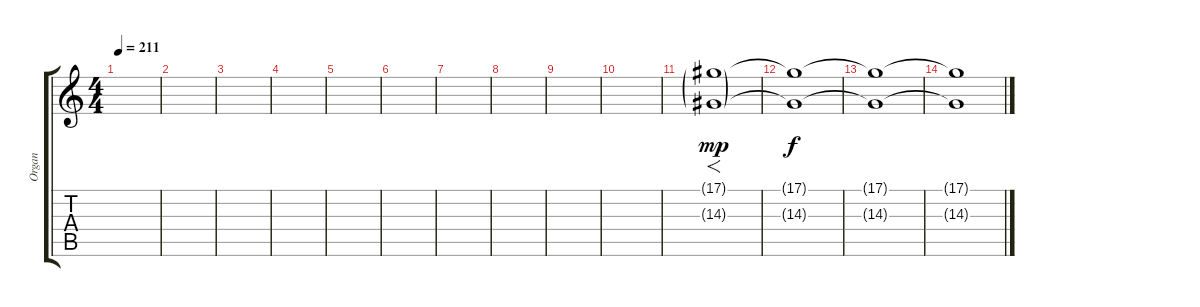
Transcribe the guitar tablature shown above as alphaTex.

\track ("Organ" "Organ") {instrument churchorgan}
\staff {score tabs}
\tuning (Eb4 Bb3 Gb3 Db3 Ab2 Eb2) {hide}
\ts (4 4)
\tempo 211
\clef g2
\ks c
|
|
|
|
|
|
|
|
|
|
(17.1{g} 14.3{g}).1{f dy mp} |
(17.1{t} 14.3{t}).1{dy f} |
(17.1{t} 14.3{t}).1 |
(17.1{t} 14.3{t}).1
